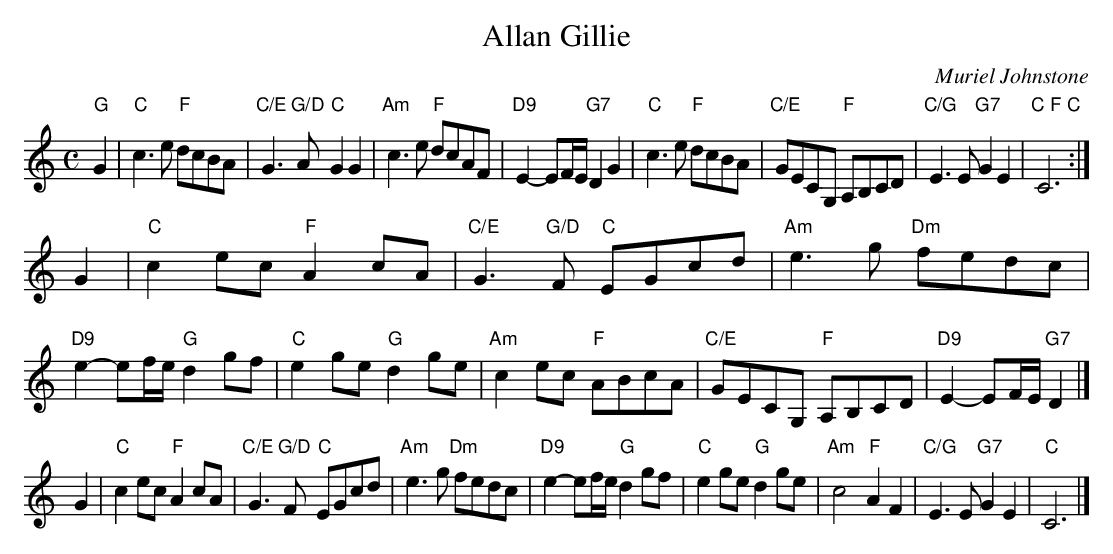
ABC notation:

X:1
T: Allan Gillie
C: Muriel Johnstone
M: C
L: 1/8
K: C
"G"G2 |\
"C"c3e "F"dcBA | "C/E"G3 "G/D"A "C"G2G2 | "Am"c3e "F"dcAF | "D9"E2- EF/E/ "G7"D2 G2 |\
"C"c3e "F"dcBA | "C/E"GECG, "F"A,B,CD | "C/G"E3E "G7"G2E2 | "C F C"C6 :|
G2 |\
"C"c2ec "F"A2cA | "C/E"G3 "G/D"F "C"EGcd | "Am"e3g "Dm"fedc | "D9"e2- ef/e/ "G"d2gf |\
"C"e2ge "G"d2ge | "Am"c2ec "F"ABcA | "C/E"GECG, "F"A,B,CD | "D9"E2-EF/E/ "G7"D2 |]
G2 |\
"C"c2ec "F"A2cA | "C/E"G3 "G/D"F "C"EGcd | "Am"e3g "Dm"fedc | "D9"e2- ef/e/ "G"d2gf |\
"C"e2ge "G"d2ge | "Am"c4 "F"A2F2 | "C/G"E3E "G7"G2E2 |"C"C6 |]
